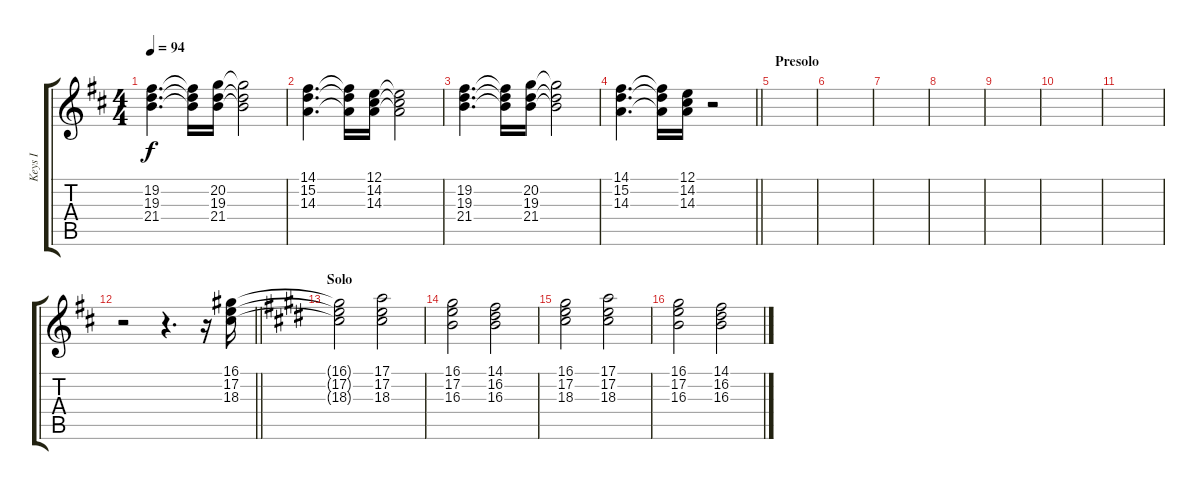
\track ("Keys I" "Keys I") {instrument fx7echoes}
\staff {score tabs}
\tuning (E4 B3 G3 D3 A2 E2) {hide}
\ts (4 4)
\tempo 94
\clef g2
\ks bminor
(19.2{t} 19.3{t} 21.4{t}).4{d dy f} (19.2{t} 19.3{t} 21.4{t}).16 (20.2 19.3 21.4).16 (20.2{t} 19.3{t} 21.4{t}).2 |
(14.1 15.2 14.3).4{d} (14.1{t} 15.2{t} 14.3{t}).16 (12.1 14.2 14.3).16 (12.1{t} 14.2{t} 14.3{t}).2 |
(19.2 19.3 21.4).4{d} (19.2{t} 19.3{t} 21.4{t}).16 (20.2 19.3 21.4).16 (20.2{t} 19.3{t} 21.4{t}).2 |
\barLineRight lightlight
(14.1 15.2 14.3).4{d} (14.1{t} 15.2{t} 14.3{t}).16 (12.1 14.2 14.3).16 r.2 |
\section ("" "Presolo")
|
|
|
|
|
|
|
\barLineRight lightlight
r.2 r.4{d} r.16 (16.1 17.2 18.3).16 |
\section ("" "Solo")
\ks c#minor
(16.1{t} 17.2{t} 18.3{t}).2 (17.1 17.2 18.3).2 |
(16.1 17.2 16.3).2 (14.1 16.2 16.3).2 |
(16.1 17.2 18.3).2 (17.1 17.2 18.3).2 |
(16.1 17.2 16.3).2 (14.1 16.2 16.3).2
